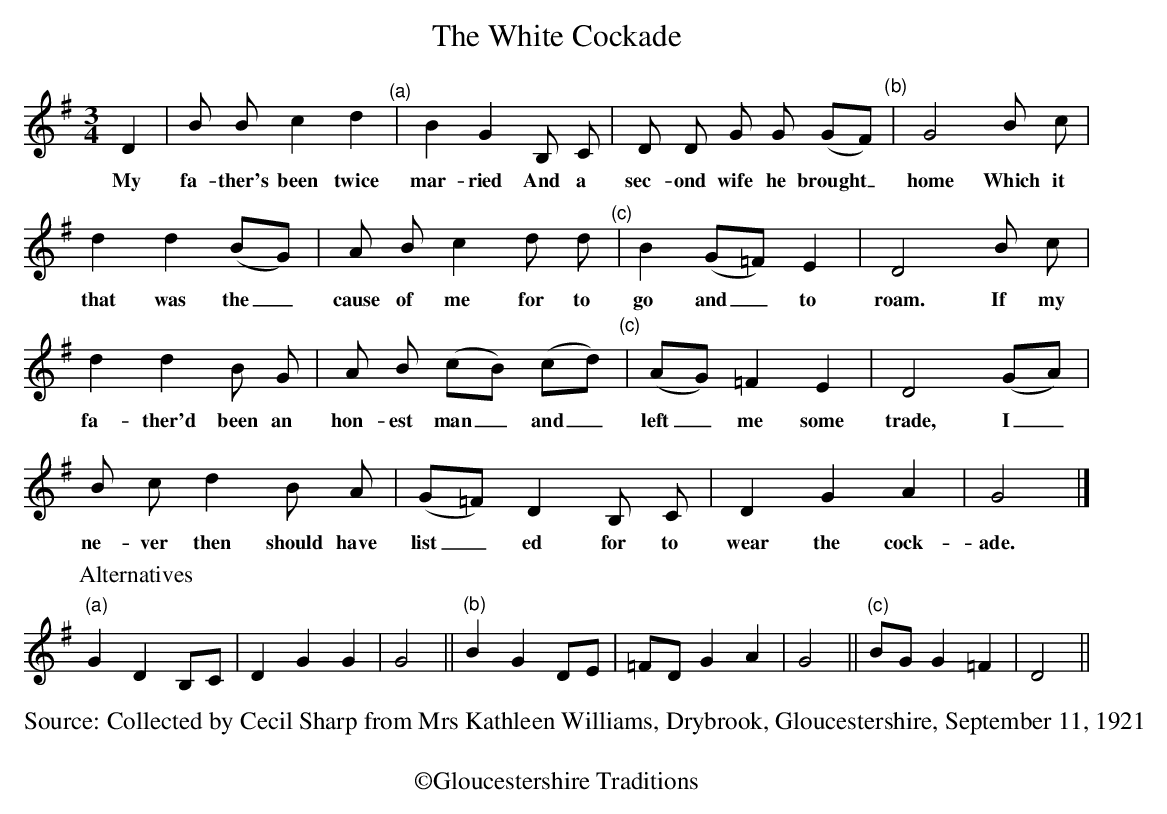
X:1
T:White Cockade, The
M:3/4
L:1/8
K:G
D2 | B B c2 d2 "^(a)"|  B2 G2 B, C | D D G G (GF) "^(b)"| G4 B c |
w:My fa-ther's been twice mar-ried And a sec-ond wife he brought_ home Which it
d2 d2 (BG) | A B c2 d d "^(c)"|  B2 (G=F) E2 | D4 B c |
w:that was the_ cause of me for to go and_ to roam. If my
d2 d2 B G | A B (cB) (cd) "(c)"| (AG) =F2 E2 | D4 (GA) |
w:fa-ther'd been an hon-est man_ and_ left_ me some trade, I_
B c d2 B A | (G=F) D2 B, C | D2 G2 A2 | G4 |]
w:ne-ver then should have list_ed for to wear the cock-ade.
[P:Alternatives]
"(a)" G2 D2 B,C | D2 G2 G2 | G4 ||\
"^(b)" B2 G2 DE | =FD G2 A2 | G4 ||\
"(c)"BGG2=F2 | D4||
